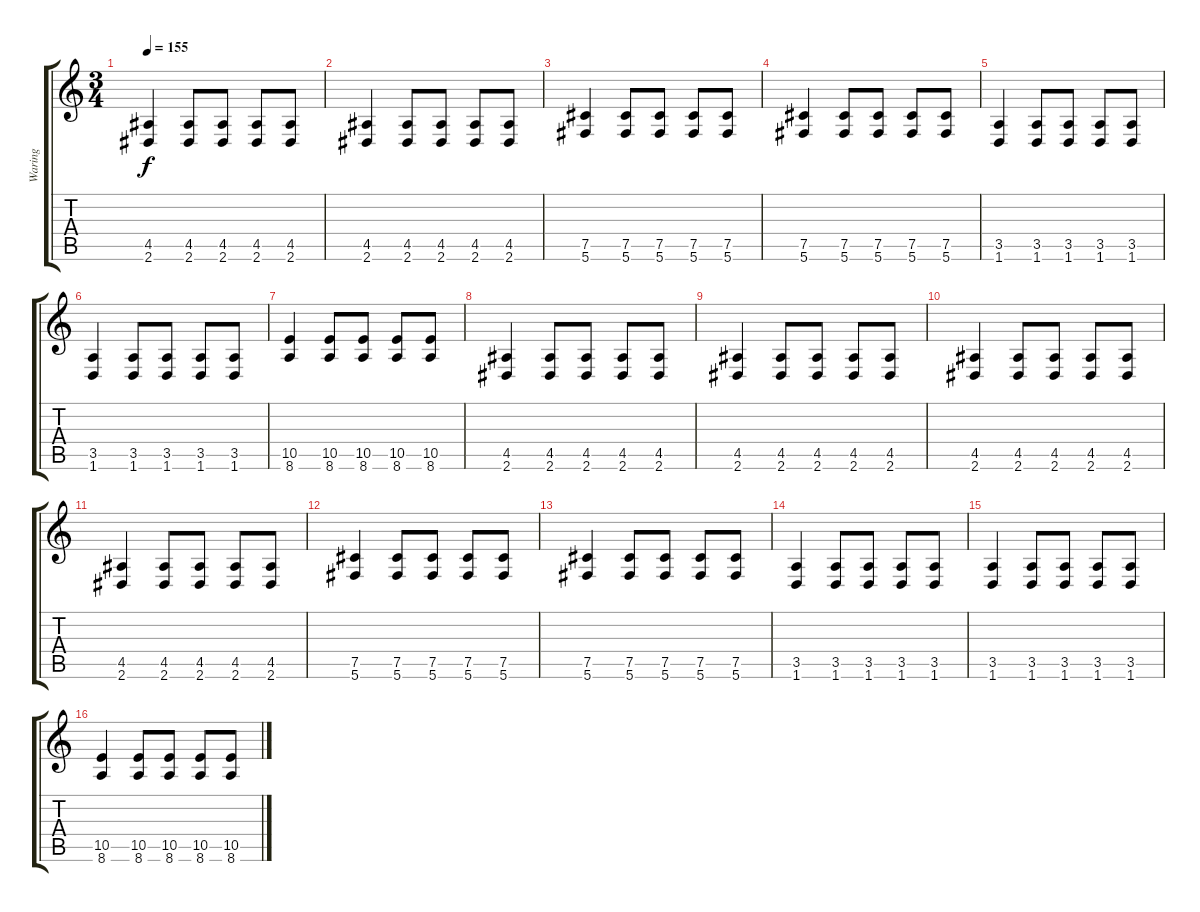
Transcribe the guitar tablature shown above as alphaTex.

\track ("Waring" "Waring") {instrument distortionguitar}
\staff {score tabs}
\tuning (Db4 Ab3 E3 B2 Gb2 Db2) {hide}
\ts (3 4)
\tempo 155
\clef g2
\ks c
(4.5 2.6).4{dy f} (4.5 2.6).8 (4.5 2.6).8 (4.5 2.6).8 (4.5 2.6).8 |
(4.5 2.6).4 (4.5 2.6).8 (4.5 2.6).8 (4.5 2.6).8 (4.5 2.6).8 |
(7.5 5.6).4 (7.5 5.6).8 (7.5 5.6).8 (7.5 5.6).8 (7.5 5.6).8 |
(7.5 5.6).4 (7.5 5.6).8 (7.5 5.6).8 (7.5 5.6).8 (7.5 5.6).8 |
(3.5 1.6).4 (3.5 1.6).8 (3.5 1.6).8 (3.5 1.6).8 (3.5 1.6).8 |
(3.5 1.6).4 (3.5 1.6).8 (3.5 1.6).8 (3.5 1.6).8 (3.5 1.6).8 |
(10.5 8.6).4 (10.5 8.6).8 (10.5 8.6).8 (10.5 8.6).8 (10.5 8.6).8 |
(4.5 2.6).4 (4.5 2.6).8 (4.5 2.6).8 (4.5 2.6).8 (4.5 2.6).8 |
(4.5 2.6).4 (4.5 2.6).8 (4.5 2.6).8 (4.5 2.6).8 (4.5 2.6).8 |
(4.5 2.6).4 (4.5 2.6).8 (4.5 2.6).8 (4.5 2.6).8 (4.5 2.6).8 |
(4.5 2.6).4 (4.5 2.6).8 (4.5 2.6).8 (4.5 2.6).8 (4.5 2.6).8 |
(7.5 5.6).4 (7.5 5.6).8 (7.5 5.6).8 (7.5 5.6).8 (7.5 5.6).8 |
(7.5 5.6).4 (7.5 5.6).8 (7.5 5.6).8 (7.5 5.6).8 (7.5 5.6).8 |
(3.5 1.6).4 (3.5 1.6).8 (3.5 1.6).8 (3.5 1.6).8 (3.5 1.6).8 |
(3.5 1.6).4 (3.5 1.6).8 (3.5 1.6).8 (3.5 1.6).8 (3.5 1.6).8 |
(10.5 8.6).4 (10.5 8.6).8 (10.5 8.6).8 (10.5 8.6).8 (10.5 8.6).8
